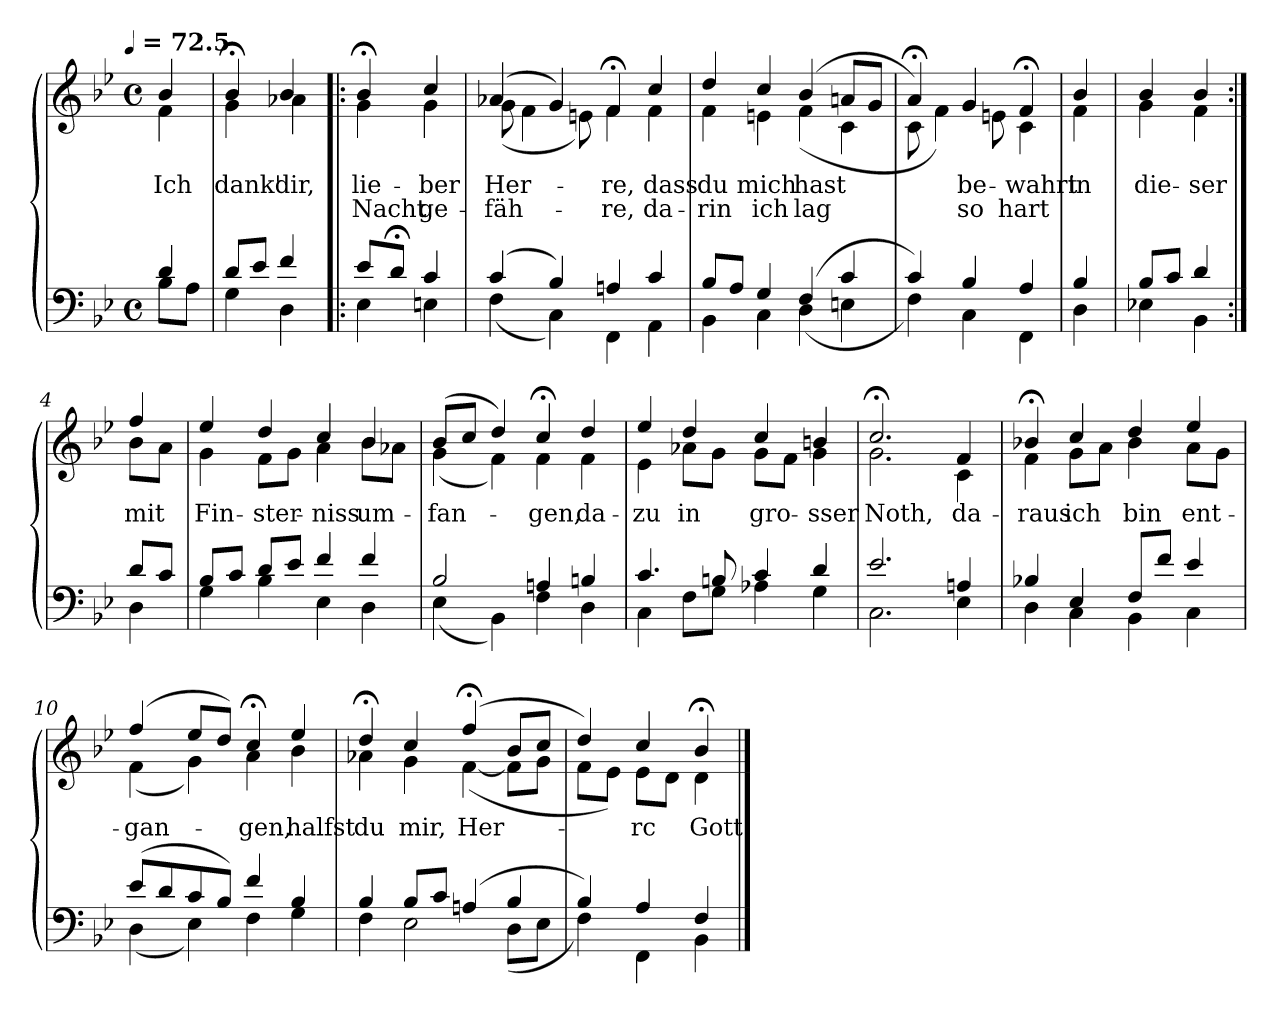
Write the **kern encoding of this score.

**kern	**kern	**text	**text	**dynam
*part1	*part1	*part1	*part1	*part1
*staff2	*staff1	*staff1	*staff1	*staff1/2
*clefF4	*clefG2	*	*	*
*k[b-e-]	*k[b-e-]	*	*	*
!!LO:TX:omd:t=[quarter] = 72.5
*M4/4	*M4/4	*	*	*
*met(c)	*met(c)	*	*	*
*MM72	*MM72	*	*	*
=	=	=	=	=
*^	*^	*	*	*
4d	8B-L	4b-	4f	Ich	.	.
.	8AJ	.	.	.	.	.
=1	=1	=1	=1	=1	=1	=1
*	*	*MM72	*	*	*	*
8dL	4G	4b-;<	4g	dank'	.	.
8e-J	.	.	.	.	.	.
4f	4D	4b-	4a-X	dir,	.	♩ = 71.75
=!|:	=!|:	=!|:	=!|:	=!|:	=!|:	=!|:
*	*	*MM73	*	*	*	*
8e-L	4E-	4b-;<	4g	lie-	Nacht	.
8d;<J	.	.	.	.	.	.
4c	4En	4cc	4g	-ber	ge-	.
=2	=2	=2	=2	=2	=2	=2
(4c	(4F	(4a-X	(8g	Her-	-fäh-	.
.	.	.	4f	.	.	.
4B-)	4C)	4g)	.	.	.	♩ = 70
.	.	.	8en)	.	.	.
4An	4FF	4f;<	4f	-re,	-re,	.
4c	4AA	4cc	4f	dass	da-	♩ = 72
=3	=3	=3	=3	=3	=3	=3
8B-L	4BB-	4dd	4f	du	-rin	.
8AJ	.	.	.	.	.	.
4G	4C	4cc	4en	mich	ich	♩ = 72.24
(4F	(4D	(4b-	(4f	hast	lag	.
4c	4En	8anL	4c	.	.	♩ = 73
.	.	8gJ	.	.	.	.
=4	=4	=4	=4	=4	=4	=4
*	*	*MM72	*	*	*	*
4c)	4F)	4a;<)	8c	.	.	.
.	.	.	4f)	.	.	.
4B-	4C	4g	.	be-	so	♩ = 70
.	.	.	8en	.	.	.
4A	4FF	4f;<	4c	-wahrt	hart	.
=	=	=	=	=	=	=
*	*	*MM72	*	*	*	*
4B-	4D	4b-	4f	in	.	.
=1	=1	=1	=1	=1	=1	=1
8B-L	4E-X	4b-	4g	die-	.	.
8cJ	.	.	.	.	.	.
4d	4BB-	4b-	4f	-ser	.	♩ = 71.75
!!LO:LB:g=z	!!
=4:|!	=4:|!	=4:|!	=4:|!	=4:|!	=4:|!	=4:|!
*	*	*MM72	*	*	*	*
8dL	4D	4ff	8b-L	mit	.	.
8cJ	.	.	8aJ	.	.	.
=5	=5	=5	=5	=5	=5	=5
8B-L	4G	4ee-	4g	Fin-	.	.
8cJ	.	.	.	.	.	.
8dL	4B-	4dd	8fL	-ster-	.	.
8e-J	.	.	8gJ	.	.	.
4f	4E-	4cc	4a	-niss	.	.
4f	4D	4b-	8b-L	um-	.	.
.	.	.	8a-XJ	.	.	.
=6	=6	=6	=6	=6	=6	=6
*	*	*MM70	*	*	*	*
2B-	(4E-	(8b-L	(4g	-fan-	.	.
.	.	8ccJ	.	.	.	.
.	4BB-)	4dd)	4f)	.	.	♩ = 69
4An	4F	4cc;<	4f	-gen,	.	.
4Bn	4D	4dd	4f	da-	.	♩ = 71
=7	=7	=7	=7	=7	=7	=7
4.c	4C	4ee-	4e-	-zu	.	.
.	8FL	4dd	8a-XL	in	.	.
8Bn	8GJ	.	8gJ	.	.	.
4c	4A-X	4cc	8gL	gro-	.	.
.	.	.	8fJ	.	.	.
4d	4G	4bn	4g	-sser	.	♩ = 70
=8	=8	=8	=8	=8	=8	=8
2.e-	2.C	2.cc;<	2.g	Noth,	.	.
4An	4E-	4f	4c	da-	.	♩ = 71
!!LO:LB:g=z	!!
=9	=9	=9	=9	=9	=9	=9
4B-X	4D	4b-X;<	4f	-raus	.	.
4E-	4C	4cc	8gL	ich	.	.
.	.	.	8aJ	.	.	.
8FL	4BB-	4dd	4b-	bin	.	.
8fJ	.	.	.	.	.	.
4e-	4C	4ee-	8aL	ent-	.	.
.	.	.	8gJ	.	.	.
=10	=10	=10	=10	=10	=10	=10
*	*	*MM70	*	*	*	*
(8e-L	(4D	(4ff	(4f	-gan-	.	.
8d	.	.	.	.	.	.
8c	4E-)	8ee-L	4g)	.	.	♩ = 69
8B-J)	.	8ddJ)	.	.	.	.
4f	4F	4cc;<	4a	-gen,	.	♩ = 70
4B-	4G	4ee-	4b-	halfst	.	.
=11	=11	=11	=11	=11	=11	=11
4B-	4F	4dd;<	4a-X	du	.	.
8B-L	2E-	4cc	4g	mir,	.	.
8cJ	.	.	.	.	.	.
(4An	.	(4ff;<	([4f	Her-	.	.
4B-	(8DL	8b-L	8fL]	.	.	♩ = 68
.	8E-J	8ccJ	8gJ	.	.	.
=12	=12	=12	=12	=12	=12	=12
*	*	*MM63	*	*	*	*
4B-)	4F)	4dd)	8fL	.	.	.
.	.	.	8e-J)	.	.	.
4A	4FF	4cc	8e-L	-rc	.	♩ = 53
.	.	.	8dJ	.	.	.
4F	4BB-	4b-;<	4d	Gott.	.	.
*v	*v	*	*	*	*	*
*	*v	*v	*	*	*
==	==	==	==	==
*-	*-	*-	*-	*-
